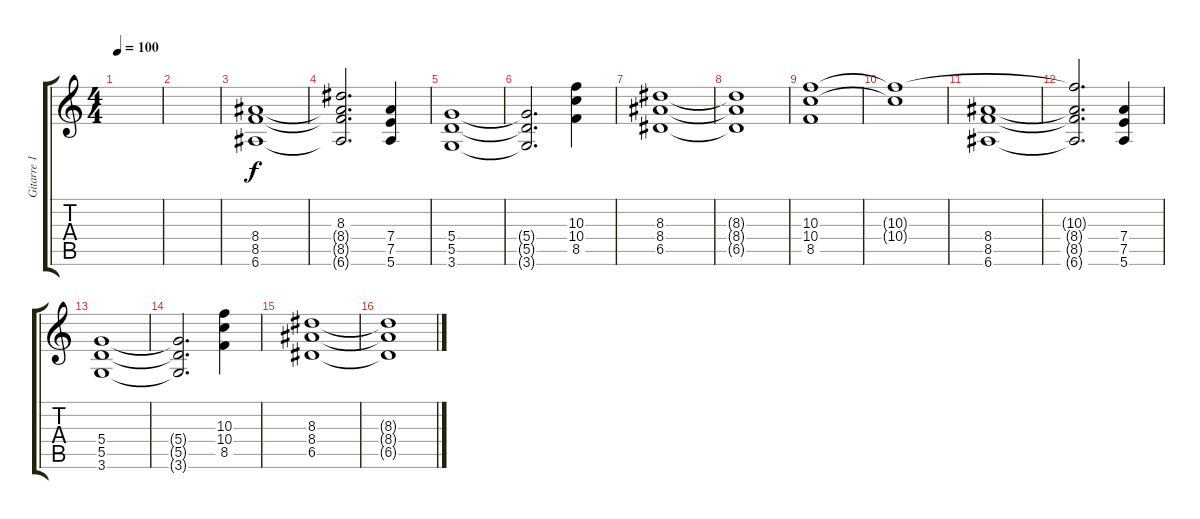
\track ("Gitarre 1" "Gitarre 1") {instrument distortionguitar}
\staff {score tabs}
\tuning (E4 B3 G3 D3 A2 E2) {hide}
\ts (4 4)
\tempo 100
\clef g2
\ks c
|
|
(8.4 8.5 6.6).1 |
(8.3 8.4{t} 8.5{t} 6.6{t}).2{d} (7.4 7.5 5.6).4 |
(5.4 5.5 3.6).1 |
(5.4{t} 5.5{t} 3.6{t}).2{d} (10.3 10.4 8.5).4 |
(8.3 8.4 6.5).1 |
(8.3{t} 8.4{t} 6.5{t}).1 |
(10.3 10.4 8.5).1 |
(10.3{t} 10.4{t}).1 |
(8.4 8.5 6.6).1 |
(10.3{t} 8.4{t} 8.5{t} 6.6{t}).2{d} (7.4 7.5 5.6).4 |
(5.4 5.5 3.6).1 |
(5.4{t} 5.5{t} 3.6{t}).2{d} (10.3 10.4 8.5).4 |
(8.3 8.4 6.5).1 |
(8.3{t} 8.4{t} 6.5{t}).1
